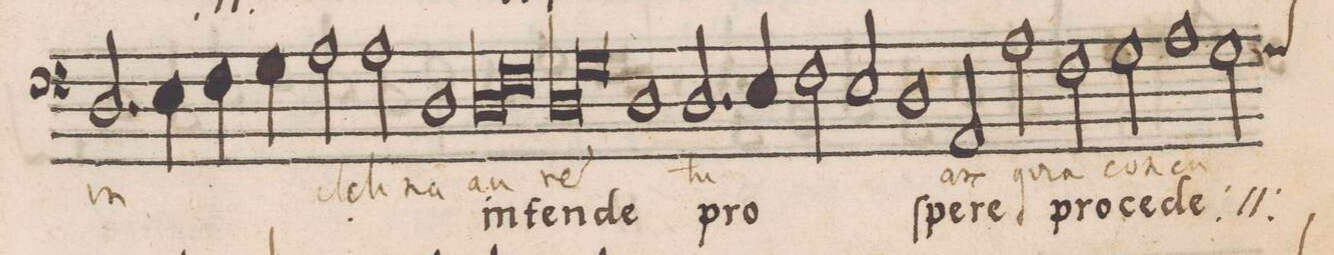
**kern	**text	**text
*I"BASSVS	*	*
*clefF4	*	*
*k[]	*	*
*met(c)	*	*
*M2/1	*	*
2.D/	-di-	in-
=55	=55	=55
4E\	.	.
4F\	.	.
4G\	.	.
2A\	-ne	.
2A\	tu-	-cli-
=56	=56	=56
1D	-a	-na
*lig	*Xij	*
1D	in-	au-
=57	=57	=57
1F	.	.
*Xlig	*	*
*lig	*	*
1D	-ten-	-re(m)
=58	=58	=58
1G	.	.
*Xlig	*	*
1D	-de	.
=59	=59	=59
2.D/	pro-	tu-
4E/	.	.
2F\	.	.
2E/	.	.
=60	=60	=60
1D	-ſpe-	.
2AA/	-re	-am
2A\	pro-	qui-
=61	=61	=61
2F\	-ce-	-a
2G\	.	con-
1A	-de	-cu-
=62	=62	=62
*custos:G	*	*
*	*ij	*
2G\	pro-	.
*-	*-	*-
